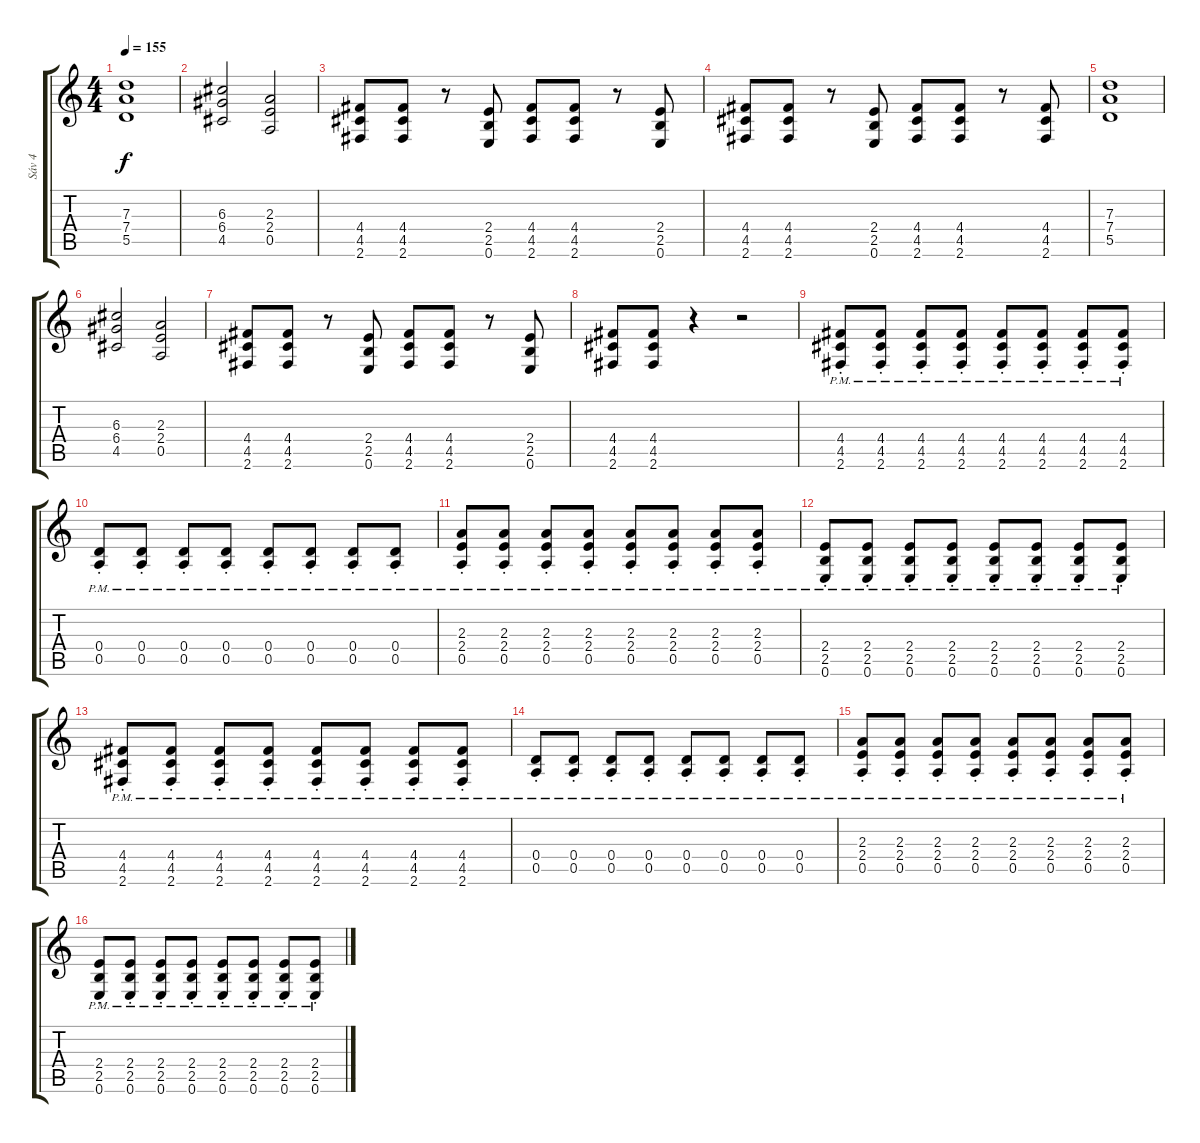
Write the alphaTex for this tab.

\track ("Sáv 4" "Sáv 4") {instrument distortionguitar}
\staff {score tabs}
\tuning (E4 B3 G3 D3 A2 E2) {hide}
\ts (4 4)
\tempo 155
\clef g2
\ks c
(7.3 7.4 5.5).1{dy f} |
(6.3 6.4 4.5).2 (2.3 2.4 0.5).2 |
(4.4 4.5 2.6).8 (4.4 4.5 2.6).8 r.8 (2.4 2.5 0.6).8 (4.4 4.5 2.6).8 (4.4 4.5 2.6).8 r.8 (2.4 2.5 0.6).8 |
(4.4 4.5 2.6).8 (4.4 4.5 2.6).8 r.8 (2.4 2.5 0.6).8 (4.4 4.5 2.6).8 (4.4 4.5 2.6).8 r.8 (4.4 4.5 2.6).8 |
(7.3 7.4 5.5).1 |
(6.3 6.4 4.5).2 (2.3 2.4 0.5).2 |
(4.4 4.5 2.6).8 (4.4 4.5 2.6).8 r.8 (2.4 2.5 0.6).8 (4.4 4.5 2.6).8 (4.4 4.5 2.6).8 r.8 (2.4 2.5 0.6).8 |
(4.4 4.5 2.6).8 (4.4 4.5 2.6).8 r.4 r.2 |
(4.4{pm st} 4.5{pm st} 2.6{pm st}).8 (4.4{pm st} 4.5{pm st} 2.6{pm st}).8 (4.4{pm st} 4.5{pm st} 2.6{pm st}).8 (4.4{pm st} 4.5{pm st} 2.6{pm st}).8 (4.4{pm st} 4.5{pm st} 2.6{pm st}).8 (4.4{pm st} 4.5{pm st} 2.6{pm st}).8 (4.4{pm st} 4.5{pm st} 2.6{pm st}).8 (4.4{pm st} 4.5{pm st} 2.6{pm st}).8 |
(0.4{pm st} 0.5{pm st}).8 (0.4{pm st} 0.5{pm st}).8 (0.4{pm st} 0.5{pm st}).8 (0.4{pm st} 0.5{pm st}).8 (0.4{pm st} 0.5{pm st}).8 (0.4{pm st} 0.5{pm st}).8 (0.4{pm st} 0.5{pm st}).8 (0.4{pm st} 0.5{pm st}).8 |
(2.3{pm st} 2.4{pm st} 0.5{pm st}).8 (2.3{pm st} 2.4{pm st} 0.5{pm st}).8 (2.3{pm st} 2.4{pm st} 0.5{pm st}).8 (2.3{pm st} 2.4{pm st} 0.5{pm st}).8 (2.3{pm st} 2.4{pm st} 0.5{pm st}).8 (2.3{pm st} 2.4{pm st} 0.5{pm st}).8 (2.3{pm st} 2.4{pm st} 0.5{pm st}).8 (2.3{pm st} 2.4{pm st} 0.5{pm st}).8 |
(2.4{pm st} 2.5{pm st} 0.6{pm st}).8 (2.4{pm st} 2.5{pm st} 0.6{pm st}).8 (2.4{pm st} 2.5{pm st} 0.6{pm st}).8 (2.4{pm st} 2.5{pm st} 0.6{pm st}).8 (2.4{pm st} 2.5{pm st} 0.6{pm st}).8 (2.4{pm st} 2.5{pm st} 0.6{pm st}).8 (2.4{pm st} 2.5{pm st} 0.6{pm st}).8 (2.4{pm st} 2.5{pm st} 0.6{pm st}).8 |
(4.4{pm st} 4.5{pm st} 2.6{pm st}).8 (4.4{pm st} 4.5{pm st} 2.6{pm st}).8 (4.4{pm st} 4.5{pm st} 2.6{pm st}).8 (4.4{pm st} 4.5{pm st} 2.6{pm st}).8 (4.4{pm st} 4.5{pm st} 2.6{pm st}).8 (4.4{pm st} 4.5{pm st} 2.6{pm st}).8 (4.4{pm st} 4.5{pm st} 2.6{pm st}).8 (4.4{pm st} 4.5{pm st} 2.6{pm st}).8 |
(0.4{pm st} 0.5{pm st}).8 (0.4{pm st} 0.5{pm st}).8 (0.4{pm st} 0.5{pm st}).8 (0.4{pm st} 0.5{pm st}).8 (0.4{pm st} 0.5{pm st}).8 (0.4{pm st} 0.5{pm st}).8 (0.4{pm st} 0.5{pm st}).8 (0.4{pm st} 0.5{pm st}).8 |
(2.3{pm st} 2.4{pm st} 0.5{pm st}).8 (2.3{pm st} 2.4{pm st} 0.5{pm st}).8 (2.3{pm st} 2.4{pm st} 0.5{pm st}).8 (2.3{pm st} 2.4{pm st} 0.5{pm st}).8 (2.3{pm st} 2.4{pm st} 0.5{pm st}).8 (2.3{pm st} 2.4{pm st} 0.5{pm st}).8 (2.3{pm st} 2.4{pm st} 0.5{pm st}).8 (2.3{pm st} 2.4{pm st} 0.5{pm st}).8 |
(2.4{pm st} 2.5{pm st} 0.6{pm st}).8 (2.4{pm st} 2.5{pm st} 0.6{pm st}).8 (2.4{pm st} 2.5{pm st} 0.6{pm st}).8 (2.4{pm st} 2.5{pm st} 0.6{pm st}).8 (2.4{pm st} 2.5{pm st} 0.6{pm st}).8 (2.4{pm st} 2.5{pm st} 0.6{pm st}).8 (2.4{pm st} 2.5{pm st} 0.6{pm st}).8 (2.4{pm st} 2.5{pm st} 0.6{pm st}).8
